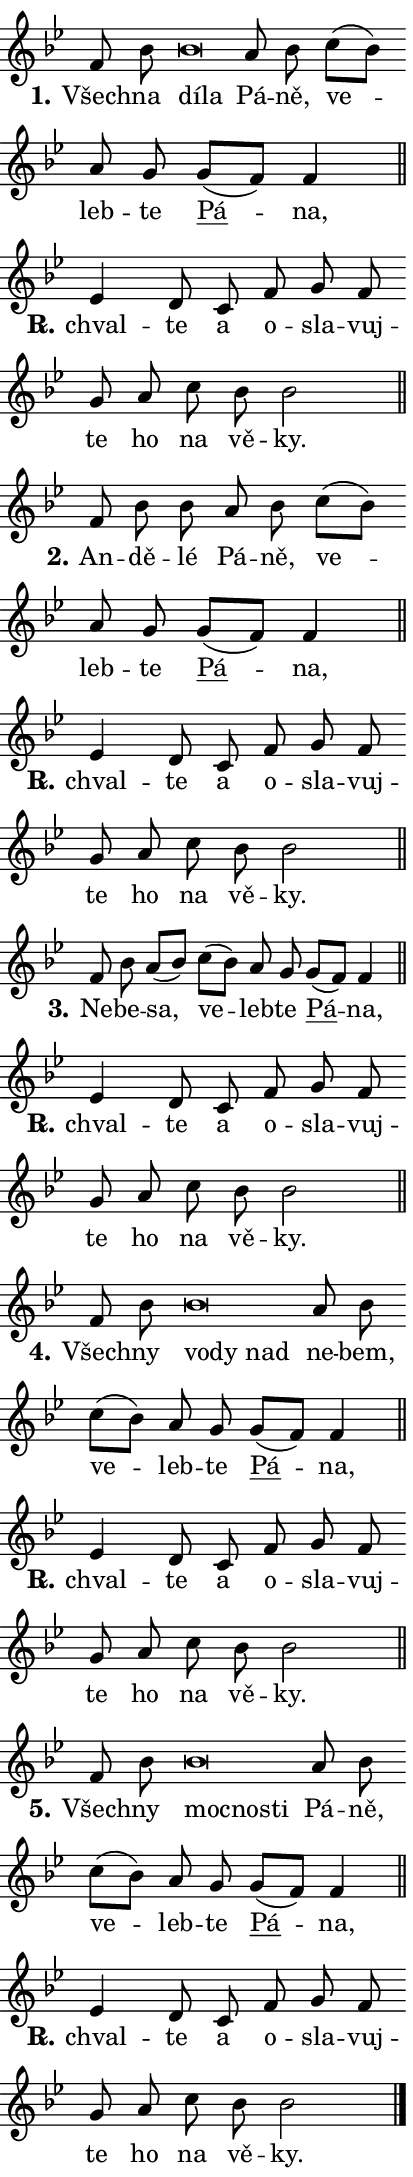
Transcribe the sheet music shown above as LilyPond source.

\version "2.24.0"
\header { tagline = "" }
\paper {
  indent = 0\cm
  top-margin = 0\cm
  right-margin = 0.13\cm % to fit lyric hyphens
  bottom-margin = 0\cm
  left-margin = 0\cm
  paper-width = 7\cm
  page-breaking = #ly:one-page-breaking
  system-system-spacing.basic-distance = #11
  score-system-spacing.basic-distance = #11
  ragged-last = ##f
}


%% Author: Thomas Morley
%% https://lists.gnu.org/archive/html/lilypond-user/2020-05/msg00002.html
#(define (line-position grob)
"Returns position of @var[grob} in current system:
   @code{'start}, if at first time-step
   @code{'end}, if at last time-step
   @code{'middle} otherwise
"
  (let* ((col (ly:item-get-column grob))
         (ln (ly:grob-object col 'left-neighbor))
         (rn (ly:grob-object col 'right-neighbor))
         (col-to-check-left (if (ly:grob? ln) ln col))
         (col-to-check-right (if (ly:grob? rn) rn col))
         (break-dir-left
           (and
             (ly:grob-property col-to-check-left 'non-musical #f)
             (ly:item-break-dir col-to-check-left)))
         (break-dir-right
           (and
             (ly:grob-property col-to-check-right 'non-musical #f)
             (ly:item-break-dir col-to-check-right))))
        (cond ((eqv? 1 break-dir-left) 'start)
              ((eqv? -1 break-dir-right) 'end)
              (else 'middle))))

#(define (tranparent-at-line-position vctor)
  (lambda (grob)
  "Relying on @code{line-position} select the relevant enry from @var{vctor}.
Used to determine transparency,"
    (case (line-position grob)
      ((end) (not (vector-ref vctor 0)))
      ((middle) (not (vector-ref vctor 1)))
      ((start) (not (vector-ref vctor 2))))))

noteHeadBreakVisibility =
#(define-music-function (break-visibility)(vector?)
"Makes @code{NoteHead}s transparent relying on @var{break-visibility}"
#{
  \override NoteHead.transparent =
    #(tranparent-at-line-position break-visibility)
#})

#(define delete-ledgers-for-transparent-note-heads
  (lambda (grob)
    "Reads whether a @code{NoteHead} is transparent.
If so this @code{NoteHead} is removed from @code{'note-heads} from
@var{grob}, which is supposed to be @code{LedgerLineSpanner}.
As a result ledgers are not printed for this @code{NoteHead}"
    (let* ((nhds-array (ly:grob-object grob 'note-heads))
           (nhds-list
             (if (ly:grob-array? nhds-array)
                 (ly:grob-array->list nhds-array)
                 '()))
           ;; Relies on the transparent-property being done before
           ;; Staff.LedgerLineSpanner.after-line-breaking is executed.
           ;; This is fragile ...
           (to-keep
             (remove
               (lambda (nhd)
                 (ly:grob-property nhd 'transparent #f))
               nhds-list)))
      ;; TODO find a better method to iterate over grob-arrays, similiar
      ;; to filter/remove etc for lists
      ;; For now rebuilt from scratch
      (set! (ly:grob-object grob 'note-heads)  '())
      (for-each
        (lambda (nhd)
          (ly:pointer-group-interface::add-grob grob 'note-heads nhd))
        to-keep))))

squashNotes = {
  \override NoteHead.X-extent = #'(-0.2 . 0.2)
  \override NoteHead.Y-extent = #'(-0.75 . 0)
  \override NoteHead.stencil =
    #(lambda (grob)
       (let ((pos (ly:grob-property grob 'staff-position)))
         (begin
           (if (< pos -7) (display "ERROR: Lower brevis then expected\n") (display ""))
           (if (<= pos -6) ly:text-interface::print ly:note-head::print))))
}
unSquashNotes = {
  \revert NoteHead.X-extent
  \revert NoteHead.Y-extent
  \revert NoteHead.stencil
}

hideNotes = \noteHeadBreakVisibility #begin-of-line-visible
unHideNotes = \noteHeadBreakVisibility #all-visible

% work-around for resetting accidentals
% https://lilypond.org/doc/v2.23/Documentation/notation/displaying-rhythms#unmetered-music
cadenzaMeasure = {
  \cadenzaOff
  \partial 1024 s1024
  \cadenzaOn
}

#(define-markup-command (accent layout props text) (markup?)
  "Underline accented syllable"
  (interpret-markup layout props
    #{\markup \override #'(offset . 4.3) \underline { #text }#}))

responsum = \markup \concat {
  "R" \hspace #-1.05 \path #0.1 #'((moveto 0 0.07) (lineto 0.9 0.8)) \hspace #0.05 "."
}

spaceSize = #0.6828661417322834 % exact space size for TeX Gyre Schola

\layout {
  \context {
    \Staff
    \remove "Time_signature_engraver"
    \override LedgerLineSpanner.after-line-breaking = #delete-ledgers-for-transparent-note-heads
  }
  \context {
    \Lyrics {
      \override LyricSpace.minimum-distance = \spaceSize
      \override LyricText.font-name = #"TeX Gyre Schola"
      \override LyricText.font-size = 1
      \override StanzaNumber.font-name = #"TeX Gyre Schola Bold"
      \override StanzaNumber.font-size = 1
    }
  }
  \context {
    \Score 
    \override NoteHead.text =
      #(lambda (grob) 
        (let ((pos (ly:grob-property grob 'staff-position)))
          #{\markup {
            \combine
              \halign #-0.55 \raise #(if (= pos -6) 0 0.5) \override #'(thickness . 2) \draw-line #'(3.2 . 0)
              \musicglyph "noteheads.sM1"
          }#}))
  }
}

% magnetic-lyrics.ily
%
%   written by
%     Jean Abou Samra <jean@abou-samra.fr>
%     Werner Lemberg <wl@gnu.org>
%
%   adapted by
%     Jiri Hon <jiri.hon@gmail.com>
%
% Version 2022-Apr-15

% https://www.mail-archive.com/lilypond-user@gnu.org/msg149350.html

#(define (Left_hyphen_pointer_engraver context)
   "Collect syllable-hyphen-syllable occurrences in lyrics and store
them in properties.  This engraver only looks to the left.  For
example, if the lyrics input is @code{foo -- bar}, it does the
following.

@itemize @bullet
@item
Set the @code{text} property of the @code{LyricHyphen} grob between
@q{foo} and @q{bar} to @code{foo}.

@item
Set the @code{left-hyphen} property of the @code{LyricText} grob with
text @q{foo} to the @code{LyricHyphen} grob between @q{foo} and
@q{bar}.
@end itemize

Use this auxiliary engraver in combination with the
@code{lyric-@/text::@/apply-@/magnetic-@/offset!} hook."
   (let ((hyphen #f)
         (text #f))
     (make-engraver
      (acknowledgers
       ((lyric-syllable-interface engraver grob source-engraver)
        (set! text grob)))
      (end-acknowledgers
       ((lyric-hyphen-interface engraver grob source-engraver)
        ;(when (not (grob::has-interface grob 'lyric-space-interface))
          (set! hyphen grob)));)
      ((stop-translation-timestep engraver)
       (when (and text hyphen)
         (ly:grob-set-object! text 'left-hyphen hyphen))
       (set! text #f)
       (set! hyphen #f)))))

#(define (lyric-text::apply-magnetic-offset! grob)
   "If the space between two syllables is less than the value in
property @code{LyricText@/.details@/.squash-threshold}, move the right
syllable to the left so that it gets concatenated with the left
syllable.

Use this function as a hook for
@code{LyricText@/.after-@/line-@/breaking} if the
@code{Left_@/hyphen_@/pointer_@/engraver} is active."
   (let ((hyphen (ly:grob-object grob 'left-hyphen #f)))
     (when hyphen
       (let ((left-text (ly:spanner-bound hyphen LEFT)))
         (when (grob::has-interface left-text 'lyric-syllable-interface)
           (let* ((common (ly:grob-common-refpoint grob left-text X))
                  (this-x-ext (ly:grob-extent grob common X))
                  (left-x-ext
                   (begin
                     ;; Trigger magnetism for left-text.
                     (ly:grob-property left-text 'after-line-breaking)
                     (ly:grob-extent left-text common X)))
                  ;; `delta` is the gap width between two syllables.
                  (delta (- (interval-start this-x-ext)
                            (interval-end left-x-ext)))
                  (details (ly:grob-property grob 'details))
                  (threshold (assoc-get 'squash-threshold details 0.2)))
             (when (< delta threshold)
               (let* (;; We have to manipulate the input text so that
                      ;; ligatures crossing syllable boundaries are not
                      ;; disabled.  For languages based on the Latin
                      ;; script this is essentially a beautification.
                      ;; However, for non-Western scripts it can be a
                      ;; necessity.
                      (lt (ly:grob-property left-text 'text))
                      (rt (ly:grob-property grob 'text))
                      (is-space (grob::has-interface hyphen 'lyric-space-interface))
                      (space (if is-space " " ""))
                      (extra-delta (if is-space spaceSize 0))
                      ;; Append new syllable.
                      (ltrt-space (if (and (string? lt) (string? rt))
                                (string-append lt space rt)
                                (make-concat-markup (list lt space rt))))
                      ;; Right-align `ltrt` to the right side.
                      (ltrt-space-markup (grob-interpret-markup
                               grob
                               (make-translate-markup
                                (cons (interval-length this-x-ext) 0)
                                (make-right-align-markup ltrt-space)))))
                 (begin
                   ;; Don't print `left-text`.
                   (ly:grob-set-property! left-text 'stencil #f)
                   ;; Set text and stencil (which holds all collected
                   ;; syllables so far) and shift it to the left.
                   (ly:grob-set-property! grob 'text ltrt-space)
                   (ly:grob-set-property! grob 'stencil ltrt-space-markup)
                   (ly:grob-translate-axis! grob (- (- delta extra-delta)) X))))))))))


#(define (lyric-hyphen::displace-bounds-first grob)
   ;; Make very sure this callback isn't triggered too early.
   (let ((left (ly:spanner-bound grob LEFT))
         (right (ly:spanner-bound grob RIGHT)))
     (ly:grob-property left 'after-line-breaking)
     (ly:grob-property right 'after-line-breaking)
     (ly:lyric-hyphen::print grob)))

squashThreshold = #0.4

\layout {
  \context {
    \Lyrics
    \consists #Left_hyphen_pointer_engraver
    \override LyricText.after-line-breaking =
      #lyric-text::apply-magnetic-offset!
    \override LyricHyphen.stencil = #lyric-hyphen::displace-bounds-first
    \override LyricText.details.squash-threshold = \squashThreshold
    \override LyricHyphen.minimum-distance = 0
    \override LyricHyphen.minimum-length = \squashThreshold
  }
}

squashText = \override LyricText.details.squash-threshold = 9999
unSquashText = \override LyricText.details.squash-threshold = \squashThreshold

leftText = \override LyricText.self-alignment-X = #LEFT
unLeftText = \revert LyricText.self-alignment-X

starOffset = #(lambda (grob) 
                (let ((x_offset (ly:self-alignment-interface::aligned-on-x-parent grob)))
                  (if (= x_offset 0) 0 (+ x_offset 1.2))))

star = #(define-music-function (syllable)(string?)
"Append star separator at the end of a syllable"
#{
  \once \override LyricText.X-offset = #starOffset
  \lyricmode { \markup {
    #syllable
    \override #'((font-name . "TeX Gyre Schola Bold")) \hspace #0.2 \lower #0.65 \larger "*"
  } }
#})

starAccent = #(define-music-function (syllable)(string?)
"Append star separator at the end of a syllable and make accent"
#{
  \once \override LyricText.X-offset = #starOffset
  \lyricmode { \markup {
    \accent #syllable
    \override #'((font-name . "TeX Gyre Schola Bold")) \hspace #0.2 \lower #0.65 \larger "*"
  } }
#})

breath = #(define-music-function (syllable)(string?)
"Append breathing indicator at the end of a syllable"
#{
  \lyricmode { \markup { #syllable "+" } }
#})

optionalBreath = #(define-music-function (syllable)(string?)
"Append optional breathing indicator at the end of a syllable"
#{
  \lyricmode { \markup { #syllable "(+)" } }
#})


\score {
    <<
        \new Voice = "melody" { \cadenzaOn \key bes \major \relative { f'8 bes \bar "" \squashNotes bes\breve*1/16 \hideNotes \breve*1/16 \bar "" \unHideNotes \unSquashNotes a8 bes \bar "" c[( bes)] \bar "" a g \bar "" \bar "" g[( f)] f4 \cadenzaMeasure \bar "||" \break } }
        \new Lyrics \lyricsto "melody" { \lyricmode { \set stanza = "1."
Všech -- na \leftText dí -- \squashText la \unLeftText \unSquashText Pá -- ně, ve -- leb -- te \markup \accent Pá -- na, } }
    >>
    \layout {}
}

\score {
    <<
        \new Voice = "melody" { \cadenzaOn \key bes \major \relative { es'4 d8 c \bar "" f g f \bar "" g a \bar "" c bes bes2 \cadenzaMeasure \bar "||" \break } }
        \new Lyrics \lyricsto "melody" { \lyricmode { \set stanza = \responsum
chval -- te a o -- sla -- vuj -- te ho na vě -- ky. } }
    >>
    \layout {}
}

\score {
    <<
        \new Voice = "melody" { \cadenzaOn \key bes \major \relative { f'8 bes \bar "" bes a8 bes \bar "" c[( bes)] \bar "" a g \bar "" \bar "" g[( f)] f4 \cadenzaMeasure \bar "||" \break } }
        \new Lyrics \lyricsto "melody" { \lyricmode { \set stanza = "2."
An -- dě -- lé Pá -- ně, ve -- leb -- te \markup \accent Pá -- na, } }
    >>
    \layout {}
}

\score {
    <<
        \new Voice = "melody" { \cadenzaOn \key bes \major \relative { es'4 d8 c \bar "" f g f \bar "" g a \bar "" c bes bes2 \cadenzaMeasure \bar "||" \break } }
        \new Lyrics \lyricsto "melody" { \lyricmode { \set stanza = \responsum
chval -- te a o -- sla -- vuj -- te ho na vě -- ky. } }
    >>
    \layout {}
}

\score {
    <<
        \new Voice = "melody" { \cadenzaOn \key bes \major \relative { f'8 bes8 a8[( bes)] \bar "" c[( bes)] \bar "" a g \bar "" \bar "" g[( f)] f4 \cadenzaMeasure \bar "||" \break } }
        \new Lyrics \lyricsto "melody" { \lyricmode { \set stanza = "3."
Ne -- be -- sa, ve -- leb -- te \markup \accent Pá -- na, } }
    >>
    \layout {}
}

\score {
    <<
        \new Voice = "melody" { \cadenzaOn \key bes \major \relative { es'4 d8 c \bar "" f g f \bar "" g a \bar "" c bes bes2 \cadenzaMeasure \bar "||" \break } }
        \new Lyrics \lyricsto "melody" { \lyricmode { \set stanza = \responsum
chval -- te a o -- sla -- vuj -- te ho na vě -- ky. } }
    >>
    \layout {}
}

\score {
    <<
        \new Voice = "melody" { \cadenzaOn \key bes \major \relative { f'8 bes \bar "" \squashNotes bes\breve*1/16 \hideNotes \breve*1/16 \breve*1/16 \bar "" \unHideNotes \unSquashNotes a8 bes \bar "" c[( bes)] \bar "" a g \bar "" \bar "" g[( f)] f4 \cadenzaMeasure \bar "||" \break } }
        \new Lyrics \lyricsto "melody" { \lyricmode { \set stanza = "4."
Všech -- ny \leftText vo -- \squashText dy nad \unLeftText \unSquashText ne -- bem, ve -- leb -- te \markup \accent Pá -- na, } }
    >>
    \layout {}
}

\score {
    <<
        \new Voice = "melody" { \cadenzaOn \key bes \major \relative { es'4 d8 c \bar "" f g f \bar "" g a \bar "" c bes bes2 \cadenzaMeasure \bar "||" \break } }
        \new Lyrics \lyricsto "melody" { \lyricmode { \set stanza = \responsum
chval -- te a o -- sla -- vuj -- te ho na vě -- ky. } }
    >>
    \layout {}
}

\score {
    <<
        \new Voice = "melody" { \cadenzaOn \key bes \major \relative { f'8 bes \bar "" \squashNotes bes\breve*1/16 \hideNotes \breve*1/16 \breve*1/16 \bar "" \unHideNotes \unSquashNotes a8 bes \bar "" c[( bes)] \bar "" a g \bar "" \bar "" g[( f)] f4 \cadenzaMeasure \bar "||" \break } }
        \new Lyrics \lyricsto "melody" { \lyricmode { \set stanza = "5."
Všech -- ny \leftText moc -- \squashText no -- sti \unLeftText \unSquashText Pá -- ně, ve -- leb -- te \markup \accent Pá -- na, } }
    >>
    \layout {}
}

\score {
    <<
        \new Voice = "melody" { \cadenzaOn \key bes \major \relative { es'4 d8 c \bar "" f g f \bar "" g a \bar "" c bes bes2 \cadenzaMeasure \bar "||" \break } \bar "|." }
        \new Lyrics \lyricsto "melody" { \lyricmode { \set stanza = \responsum
chval -- te a o -- sla -- vuj -- te ho na vě -- ky. } }
    >>
    \layout {}
}
